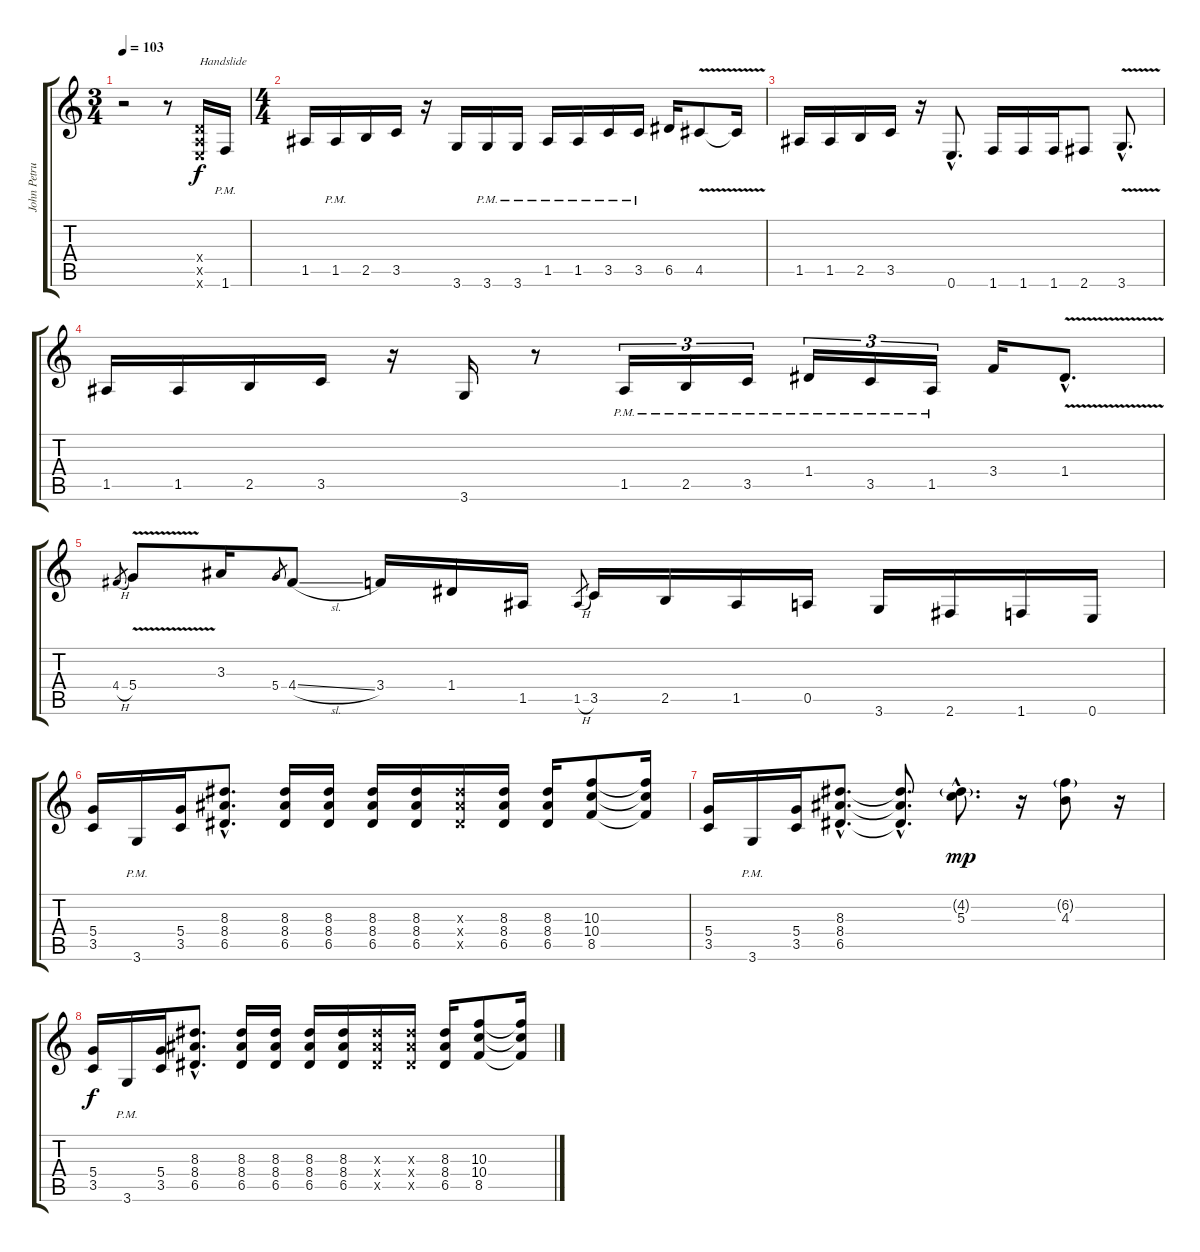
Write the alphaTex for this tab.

\track ("John Petrucci" "John Petru") {instrument overdrivenguitar}
\staff {score tabs}
\tuning (E4 B3 G3 D3 A2 E2) {hide}
\ts (3 4)
\tempo 103
\clef g2
\ks c
r.2{dy f instrument overdrivenguitar} r.8 (0.4{x} 0.5{x} 0.6{x}).16{txt "Handslide"} 1.6{pm}.16 |
\ts (4 4)
1.5.16 1.5{pm}.16 2.5.16 3.5.16 r.16 3.6.16 3.6{pm}.16 3.6{pm}.16 1.5{pm}.16 1.5{pm}.16 3.5{pm}.16 3.5{pm}.16 6.5.16 4.5{v}.8 4.5{t}.16 |
1.5.16 1.5.16 2.5.16 3.5.16 r.16 0.6{hac}.8{d} 1.6.16 1.6.16 1.6.16 2.6.8 3.6{v hac}.8{d} |
1.5.16 1.5.16 2.5.16 3.5.16 r.16 3.6.16 r.8 1.5{pm}.16{tu (3 2)} 2.5{pm}.16{tu (3 2)} 3.5{pm}.16{tu (3 2)} 1.4{pm}.16{tu (3 2)} 3.5{pm}.16{tu (3 2)} 1.5{pm}.16{tu (3 2)} 3.4.16 1.4{v hac}.8{d} |
4.4{h}.8{gr} 5.4{v}.8 3.3.16 5.4.8{gr} 4.4{sl}.8 3.4.16 1.4.16 1.5.16 1.5{h}.8{gr} 3.5.16 2.5.16 1.5.16 0.5.16 3.6.16 2.6.16 1.6.16 0.6.16 |
(5.4 3.5).16 3.6{pm}.16 (5.4 3.5).16 (8.3{hac} 8.4{hac} 6.5{hac}).8{d} (8.3 8.4 6.5).16 (8.3 8.4 6.5).16 (8.3 8.4 6.5).16 (8.3 8.4 6.5).16 (8.3{x} 8.4{x} 6.5{x}).16 (8.3 8.4 6.5).16 (8.3 8.4 6.5).16 (10.3 10.4 8.5).8 (10.3{t} 10.4{t} 8.5{t}).16 |
(5.4 3.5).16 3.6{pm}.16 (5.4 3.5).16 (8.3{hac} 8.4{hac} 6.5{hac}).8{d} (8.3{hac t} 8.4{hac t} 6.5{hac t}).8{d} (4.2{g hac} 5.3{hac}).8{d dy mp} r.16 (6.2{g} 4.3).8 r.16 |
(5.4 3.5).16{dy f} 3.6{pm}.16 (5.4 3.5).16 (8.3{hac} 8.4{hac} 6.5{hac}).8{d} (8.3 8.4 6.5).16 (8.3 8.4 6.5).16 (8.3 8.4 6.5).16 (8.3 8.4 6.5).16 (8.3{x} 8.4{x} 6.5{x}).16 (8.3{x} 8.4{x} 6.5{x}).16 (8.3 8.4 6.5).16 (10.3 10.4 8.5).8 (10.3{t} 10.4{t} 8.5{t}).16
